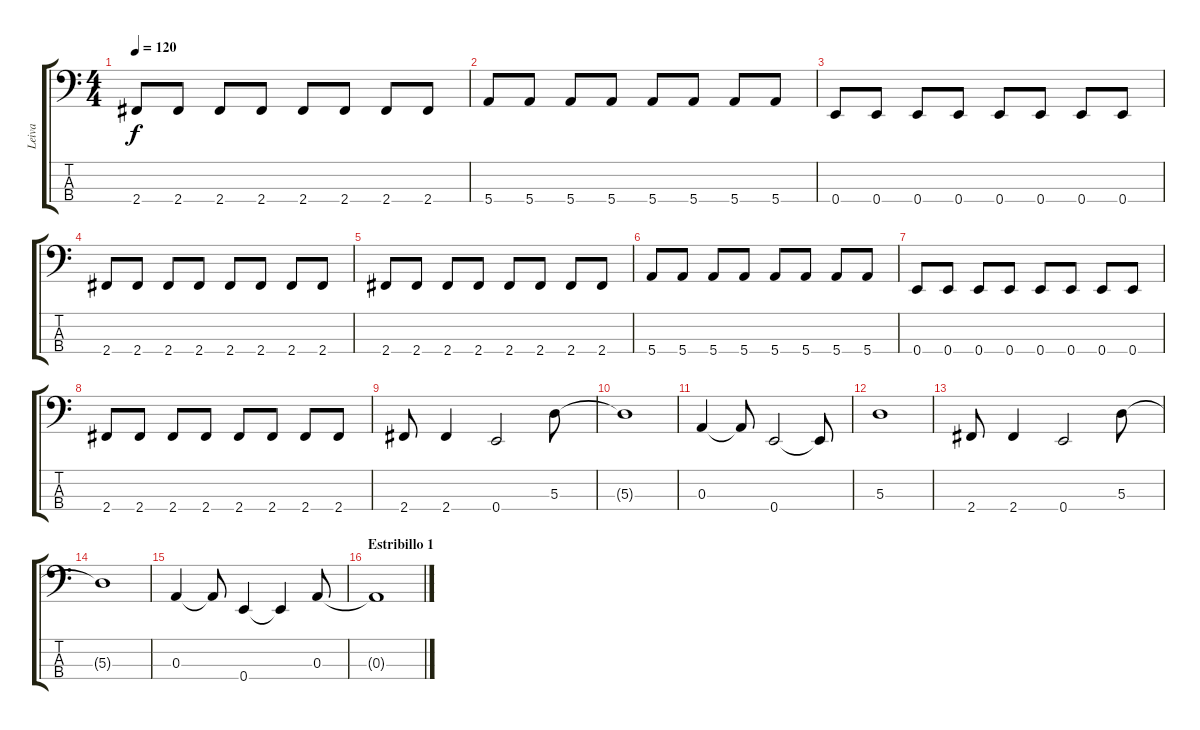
\track ("Leiva" "Leiva") {instrument electricbasspick}
\staff {score tabs}
\tuning (G2 D2 A1 E1) {hide}
\ts (4 4)
\tempo 120
\clef f4
\ks c
2.4.8{dy f} 2.4.8 2.4.8 2.4.8 2.4.8 2.4.8 2.4.8 2.4.8 |
5.4.8 5.4.8 5.4.8 5.4.8 5.4.8 5.4.8 5.4.8 5.4.8 |
0.4.8 0.4.8 0.4.8 0.4.8 0.4.8 0.4.8 0.4.8 0.4.8 |
2.4.8 2.4.8 2.4.8 2.4.8 2.4.8 2.4.8 2.4.8 2.4.8 |
2.4.8 2.4.8 2.4.8 2.4.8 2.4.8 2.4.8 2.4.8 2.4.8 |
5.4.8 5.4.8 5.4.8 5.4.8 5.4.8 5.4.8 5.4.8 5.4.8 |
0.4.8 0.4.8 0.4.8 0.4.8 0.4.8 0.4.8 0.4.8 0.4.8 |
2.4.8 2.4.8 2.4.8 2.4.8 2.4.8 2.4.8 2.4.8 2.4.8 |
2.4.8 2.4.4 0.4.2 5.3.8 |
5.3{t}.1 |
0.3.4 0.3{t}.8 0.4.2 0.4{t}.8 |
5.3.1 |
2.4.8 2.4.4 0.4.2 5.3.8 |
5.3{t}.1 |
0.3.4 0.3{t}.8 0.4.4 0.4{t}.4 0.3.8 |
\section ("" "Estribillo 1")
0.3{t}.1
